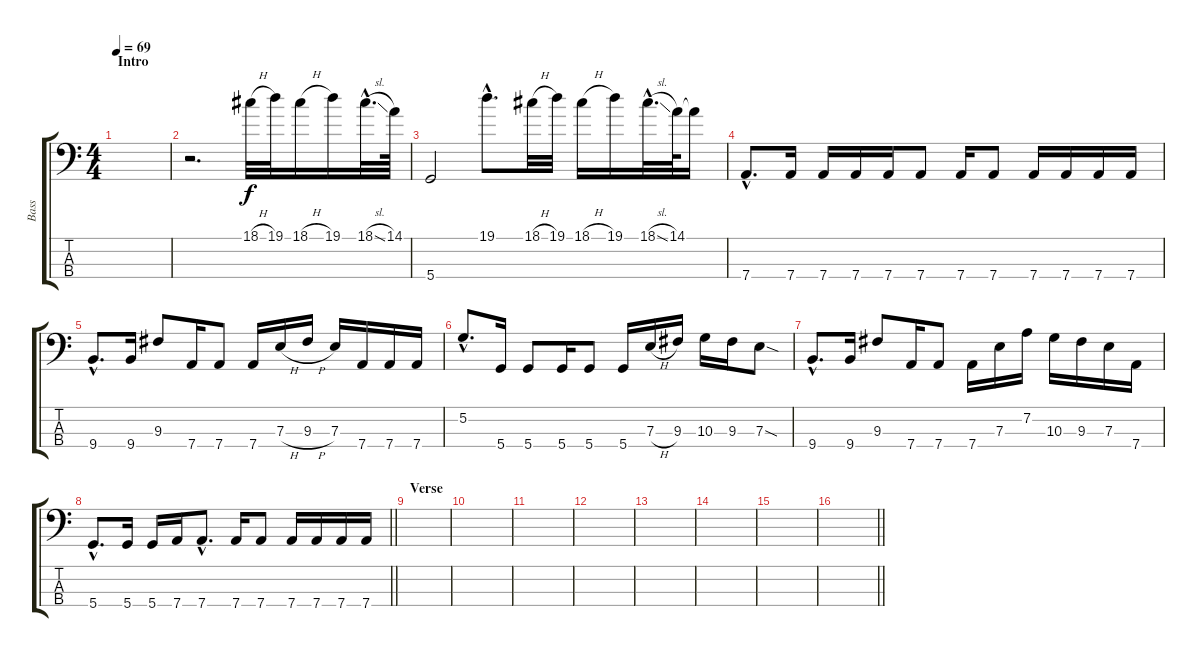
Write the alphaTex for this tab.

\track ("Bass" "Bass") {instrument electricbassfinger}
\staff {score tabs}
\tuning (G2 D2 A1 D1) {hide}
\ts (4 4)
\section ("" "Intro")
\tempo 69
\clef f4
\ks c
|
r.2{d} 18.1{h}.32 19.1.32 18.1{h}.16 19.1.16 18.1{sl hac}.32{d} 14.1.64 |
5.4.2 19.1{hac}.8{d} 18.1{h}.32 19.1.32 18.1{h}.16 19.1.16 18.1{sl hac}.32{d} 14.1.64 14.1{t}.16 |
7.4{hac}.8{d} 7.4.16 7.4.16 7.4.16 7.4.16 7.4.8 7.4.16 7.4.8 7.4.16 7.4.16 7.4.16 7.4.16 |
9.4{hac}.8{d} 9.4.16 9.3.8 7.4.16 7.4.8 7.4.16 7.3{h}.16 9.3{h}.16 7.3.16 7.4.16 7.4.16 7.4.16 |
5.2{hac}.8{d} 5.4.16 5.4.8 5.4.16 5.4.8 5.4.16 7.3{h}.16 9.3.16 10.3.16 9.3.16 7.3{sod}.8 |
9.4{hac}.8{d} 9.4.16 9.3.8 7.4.16 7.4.8 7.4.16 7.3.16 7.2.16 10.3.16 9.3.16 7.3.16 7.4.16 |
\barLineRight lightlight
5.4{hac}.8{d} 5.4.16 5.4.16 7.4.16 7.4{hac}.8{d} 7.4.16 7.4.8 7.4.16 7.4.16 7.4.16 7.4.16 |
\section ("" "Verse")
|
|
|
|
|
|
|
\barLineRight lightlight
